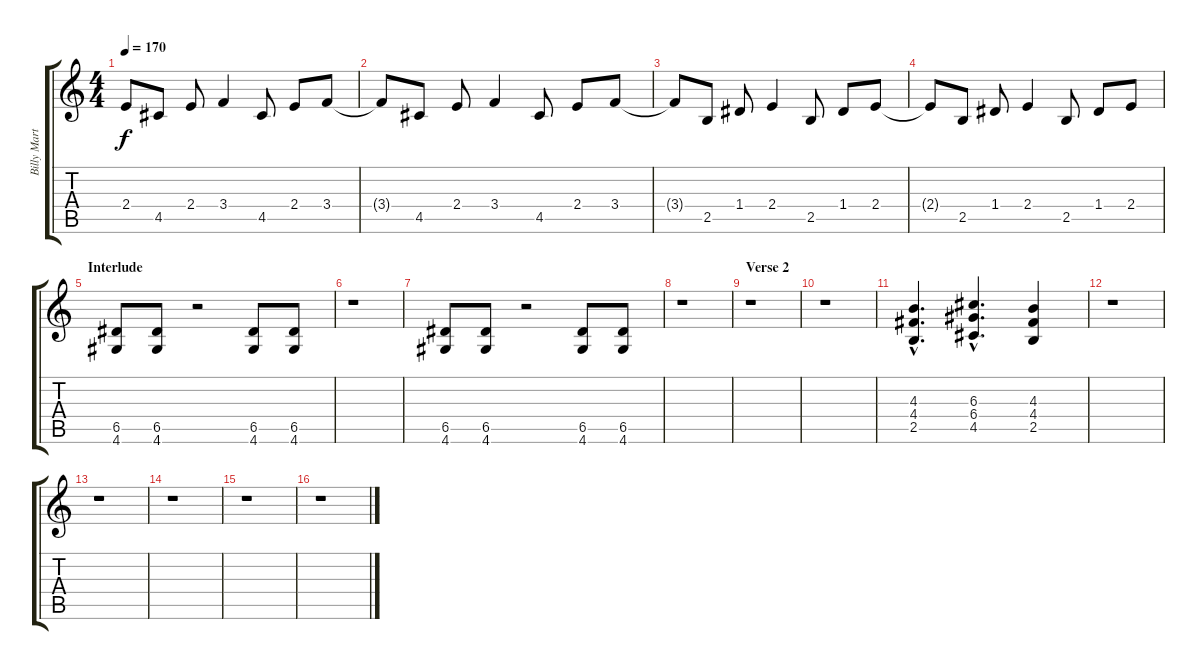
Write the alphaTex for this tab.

\track ("Billy Martin" "Billy Mart") {instrument distortionguitar}
\staff {score tabs}
\tuning (E4 B3 G3 D3 A2 E2) {hide}
\ts (4 4)
\tempo 170
\clef g2
\ks c
2.4{t}.8{dy f} 4.5.8 2.4.8 3.4.4 4.5.8 2.4.8 3.4.8 |
3.4{t}.8 4.5.8 2.4.8 3.4.4 4.5.8 2.4.8 3.4.8 |
3.4{t}.8 2.5.8 1.4.8 2.4.4 2.5.8 1.4.8 2.4.8 |
2.4{t}.8 2.5.8 1.4.8 2.4.4 2.5.8 1.4.8 2.4.8 |
\section ("" "Interlude")
(6.5 4.6).8{instrument distortionguitar} (6.5 4.6).8 r.2 (6.5 4.6).8 (6.5 4.6).8 |
r.1 |
(6.5 4.6).8 (6.5 4.6).8 r.2 (6.5 4.6).8 (6.5 4.6).8 |
r.1 |
\section ("" "Verse 2")
r.1{volume 9 balance 8} |
r.1 |
(4.3{hac} 4.4{hac} 2.5{hac}).4{d} (6.3{hac} 6.4{hac} 4.5{hac}).4{d} (4.3 4.4 2.5).4 |
r.1 |
r.1 |
r.1 |
r.1 |
r.1
